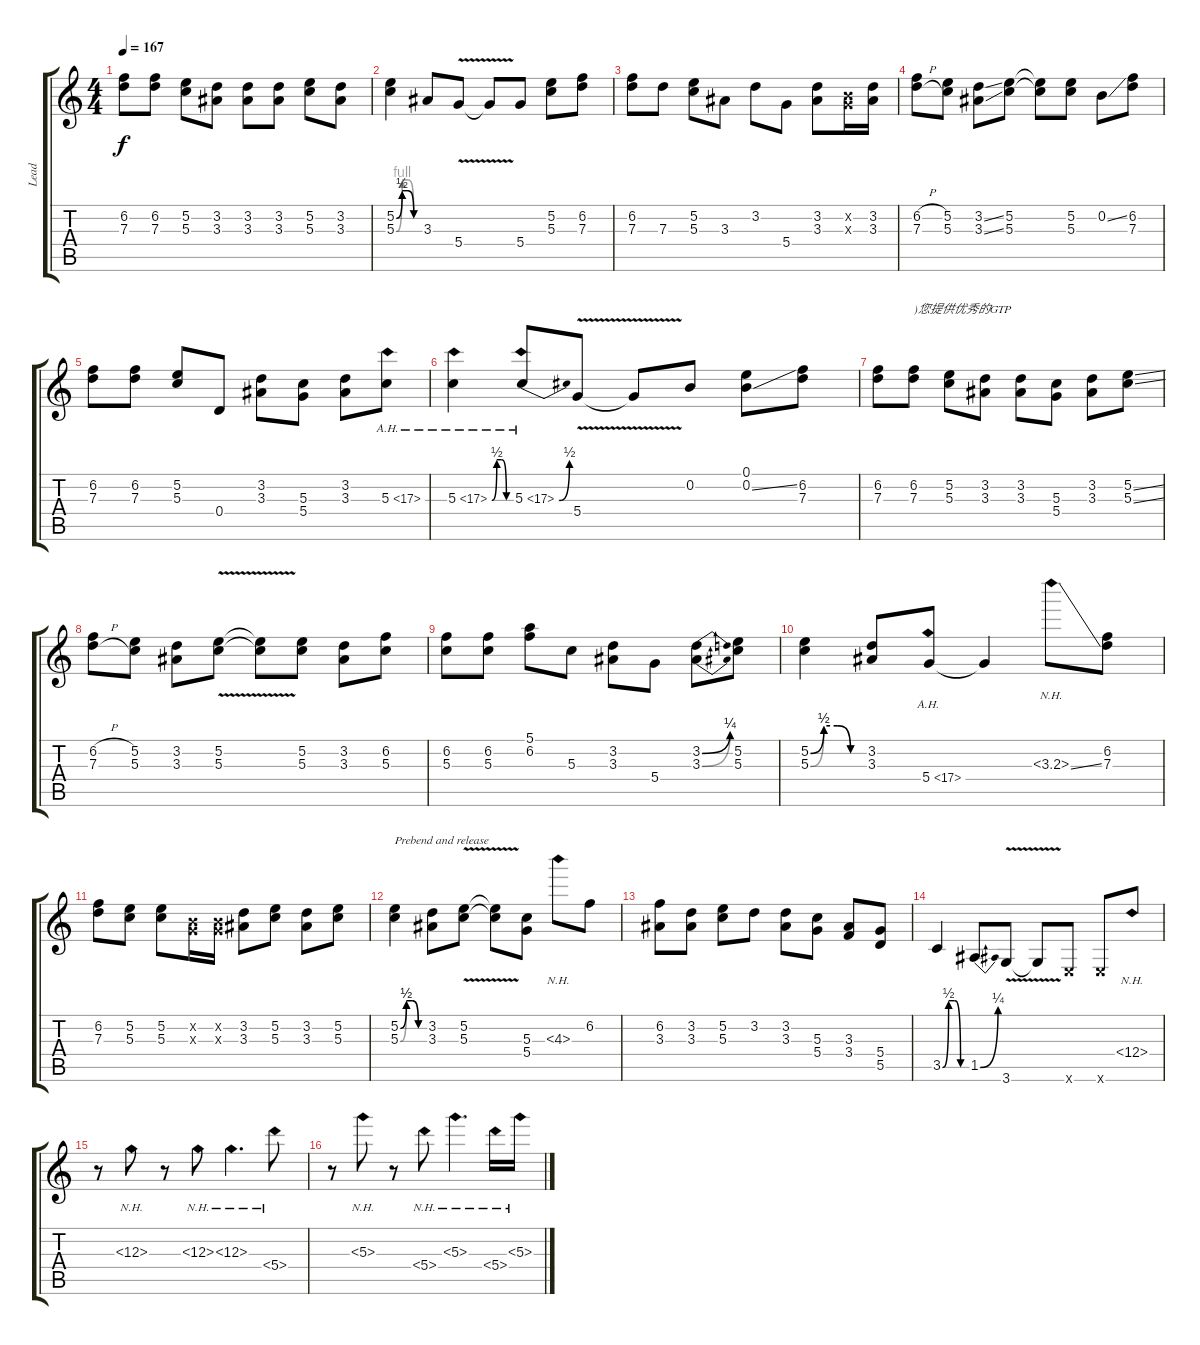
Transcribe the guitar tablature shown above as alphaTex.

\track ("Lead" "Lead") {instrument distortionguitar}
\staff {score tabs}
\tuning (E4 B3 G3 D3 A2 E2) {hide}
\ts (4 4)
\tempo 167
\clef g2
\ks c
(6.2 7.3).8{dy f} (6.2 7.3).8 (5.2 5.3).8 (3.2 3.3).8 (3.2 3.3).8 (3.2 3.3).8 (5.2 5.3).8 (3.2 3.3).8 |
(5.2{be (custom 0 0 15 2 30 2 45 0 60 0)} 5.3{be (custom 0 0 15 4 30 4 45 0 60 0)}).4 3.3.8 5.4{v}.8 5.4{t}.8 5.4.8 (5.2 5.3).8 (6.2 7.3).8 |
(6.2 7.3).8 7.3.8 (5.2 5.3).8 3.3.8 3.2.8 5.4.8 (3.2 3.3).8 (0.2{x} 0.3{x}).16 (3.2 3.3).16 |
(6.2{h} 7.3{h}).8 (5.2 5.3).8 (3.2{ss} 3.3{ss}).8 (5.2 5.3).8 (5.2{t} 5.3{t}).8 (5.2 5.3).8 0.2{ss}.8 (6.2 7.3).8 |
(6.2 7.3).8 (6.2 7.3).8 (5.2 5.3).8 0.4.8 (3.2 3.3).8 (5.3 5.4).8 (3.2 3.3).8 5.3{ah 12}.8 |
5.3{be (custom 0 0 15 2 30 2 45 0 60 0) ah 12}.4 5.3{be (bend 0 0 60 2) ah 12}.8 5.4{v}.8 5.4{t}.8 0.2.8 (0.1 0.2{ss}).8 (6.2 7.3).8 |
(6.2 7.3).8 (6.2 7.3).8{txt ")您提供优秀的GTP"} (5.2 5.3).8 (3.2 3.3).8 (3.2 3.3).8 (5.3 5.4).8 (3.2 3.3).8 (5.2{ss} 5.3{ss}).8 |
(6.2{h} 7.3{h}).8 (5.2 5.3).8 (3.2 3.3).8 (5.2{v} 5.3{v}).8 (5.2{t} 5.3{t}).8 (5.2 5.3).8 (3.2 3.3).8 (6.2 5.3).8 |
(6.2 5.3).8 (6.2 5.3).8 (5.1 6.2).8 5.3.8 (3.2 3.3).8 5.4.8 (3.2{be (bend 0 0 60 1)} 3.3{be (bend 0 0 60 1)}).8 (5.2 5.3).8 |
(5.2{be (custom 0 0 15 2 30 2 45 0 60 0)} 5.3{be (custom 0 0 15 2 30 2 45 0 60 0)}).4 (3.2 3.3).8 5.4{ah 12}.8 5.4{t}.4 3.3{nh ss}.8 (6.2 7.3).8 |
(6.2 7.3).8 (5.2 5.3).8 (5.2 5.3).8 (0.2{x} 0.3{x}).16 (0.2{x} 0.3{x}).16 (3.2 3.3).8 (5.2 5.3).8 (3.2 3.3).8 (5.2 5.3).8 |
(5.2{be (custom 0 0 15 2 30 2 45 0 60 0)} 5.3{be (custom 0 0 15 2 30 2 45 0 60 0)}).4{txt "Prebend and release"} (3.2 3.3).8 (5.2{v} 5.3{v}).8 (5.2{t} 5.3{t}).8 (5.3 5.4).8 4.3{nh}.8 6.2.8 |
(6.2 3.3).8 (3.2 3.3).8 (5.2 5.3).8 3.2.8 (3.2 3.3).8 (5.3 5.4).8 (3.3 3.4).8 (5.4 5.5).8 |
3.5{be (custom 0 0 15 2 30 2 45 0 60 0)}.4 1.5{be (bend 0 0 60 1)}.8 3.6{v}.8 3.6{t}.8 0.6{x}.8 0.6{x}.8 12.4{nh}.8 |
r.8 12.3{nh}.8 r.8 12.3{nh}.8 12.3{nh}.4{d} 5.4{nh}.8 |
r.8 5.3{nh}.8 r.8 5.4{nh}.8 5.3{nh}.4{d} 5.4{nh}.16 5.3{nh}.16
